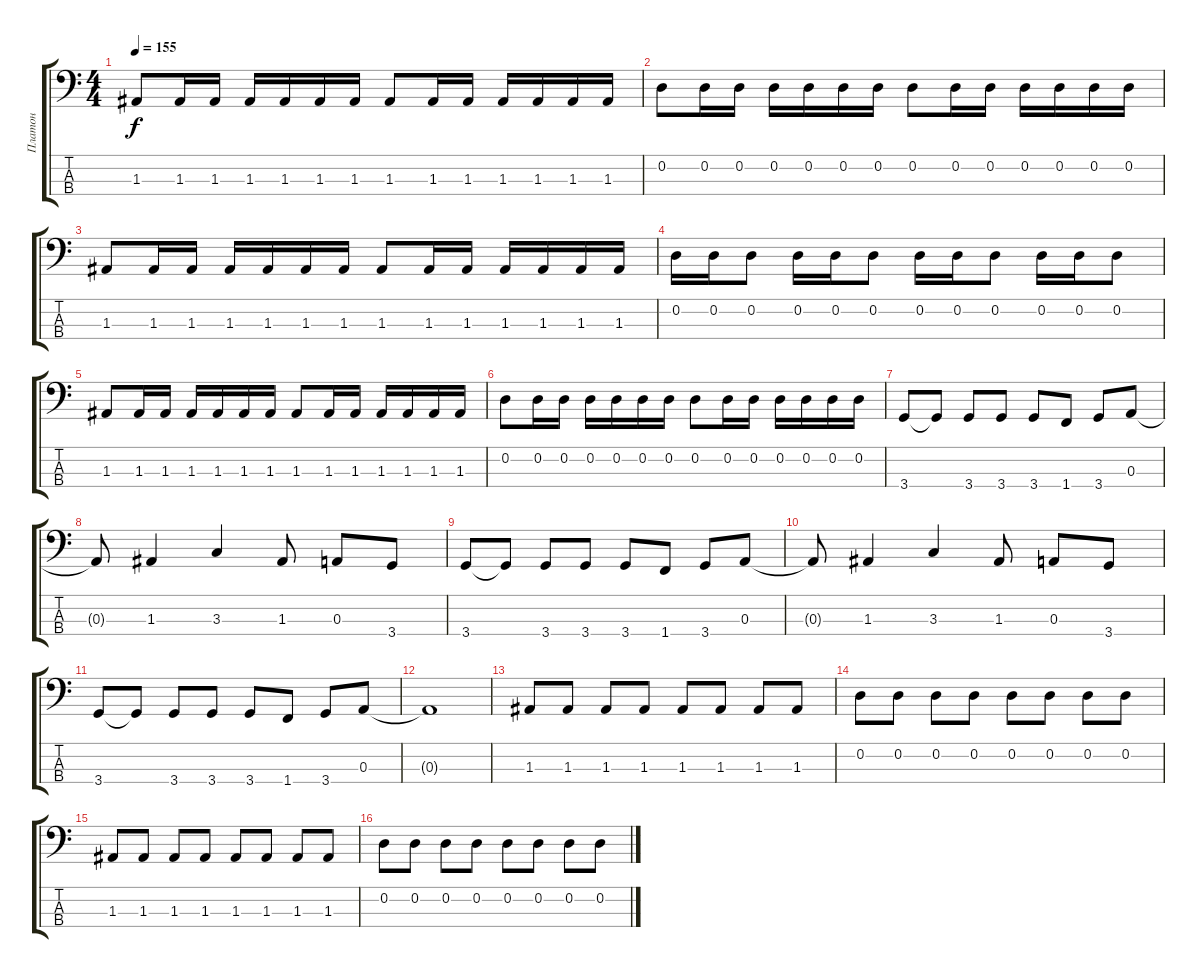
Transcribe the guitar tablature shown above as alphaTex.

\track ("Платон" "Платон") {instrument electricbassfinger}
\staff {score tabs}
\tuning (G2 D2 A1 E1) {hide}
\ts (4 4)
\tempo 155
\clef f4
\ks c
1.3.8{dy f} 1.3.16 1.3.16 1.3.16 1.3.16 1.3.16 1.3.16 1.3.8 1.3.16 1.3.16 1.3.16 1.3.16 1.3.16 1.3.16 |
0.2.8 0.2.16 0.2.16 0.2.16 0.2.16 0.2.16 0.2.16 0.2.8 0.2.16 0.2.16 0.2.16 0.2.16 0.2.16 0.2.16 |
1.3.8 1.3.16 1.3.16 1.3.16 1.3.16 1.3.16 1.3.16 1.3.8 1.3.16 1.3.16 1.3.16 1.3.16 1.3.16 1.3.16 |
0.2.16 0.2.16 0.2.8 0.2.16 0.2.16 0.2.8 0.2.16 0.2.16 0.2.8 0.2.16 0.2.16 0.2.8 |
1.3.8 1.3.16 1.3.16 1.3.16 1.3.16 1.3.16 1.3.16 1.3.8 1.3.16 1.3.16 1.3.16 1.3.16 1.3.16 1.3.16 |
0.2.8 0.2.16 0.2.16 0.2.16 0.2.16 0.2.16 0.2.16 0.2.8 0.2.16 0.2.16 0.2.16 0.2.16 0.2.16 0.2.16 |
3.4.8 3.4{t}.8 3.4.8 3.4.8 3.4.8 1.4.8 3.4.8 0.3.8 |
0.3{t}.8 1.3.4 3.3.4 1.3.8 0.3.8 3.4.8 |
3.4.8 3.4{t}.8 3.4.8 3.4.8 3.4.8 1.4.8 3.4.8 0.3.8 |
0.3{t}.8 1.3.4 3.3.4 1.3.8 0.3.8 3.4.8 |
3.4.8 3.4{t}.8 3.4.8 3.4.8 3.4.8 1.4.8 3.4.8 0.3.8 |
0.3{t}.1 |
1.3.8 1.3.8 1.3.8 1.3.8 1.3.8 1.3.8 1.3.8 1.3.8 |
0.2.8 0.2.8 0.2.8 0.2.8 0.2.8 0.2.8 0.2.8 0.2.8 |
1.3.8 1.3.8 1.3.8 1.3.8 1.3.8 1.3.8 1.3.8 1.3.8 |
0.2.8 0.2.8 0.2.8 0.2.8 0.2.8 0.2.8 0.2.8 0.2.8
